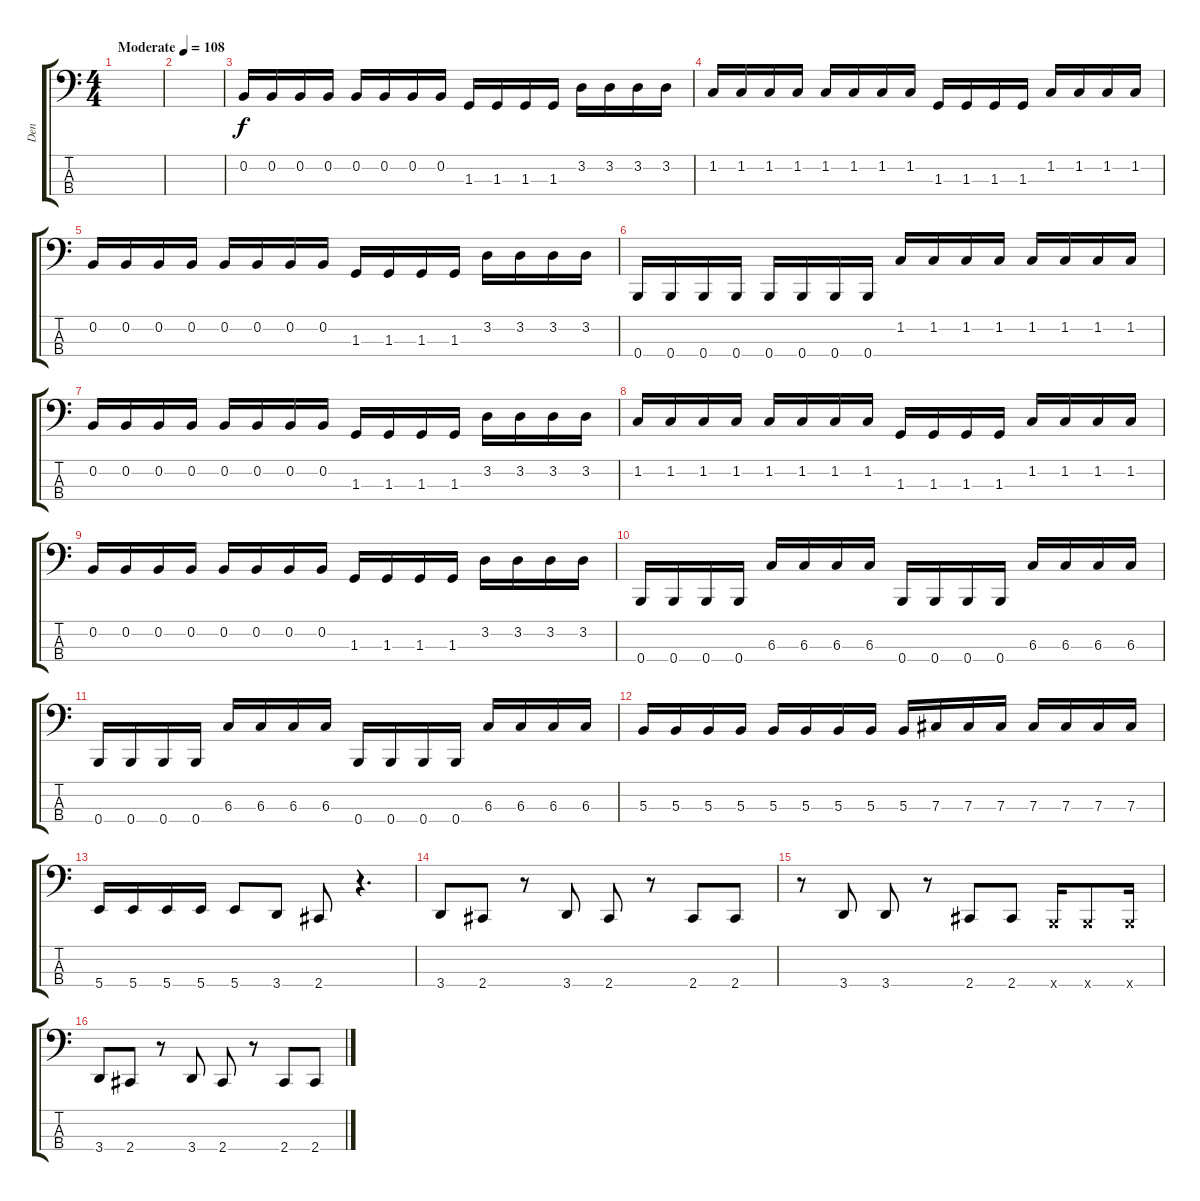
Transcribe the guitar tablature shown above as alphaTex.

\track ("Den" "Den") {instrument electricbasspick}
\staff {score tabs}
\tuning (E2 B1 Gb1 B0) {hide}
\ts (4 4)
\tempo (108 "Moderate")
\clef f4
\ks c
|
|
0.2.16 0.2.16 0.2.16 0.2.16 0.2.16 0.2.16 0.2.16 0.2.16 1.3.16 1.3.16 1.3.16 1.3.16 3.2.16 3.2.16 3.2.16 3.2.16 |
1.2.16 1.2.16 1.2.16 1.2.16 1.2.16 1.2.16 1.2.16 1.2.16 1.3.16 1.3.16 1.3.16 1.3.16 1.2.16 1.2.16 1.2.16 1.2.16 |
0.2.16 0.2.16 0.2.16 0.2.16 0.2.16 0.2.16 0.2.16 0.2.16 1.3.16 1.3.16 1.3.16 1.3.16 3.2.16 3.2.16 3.2.16 3.2.16 |
0.4.16 0.4.16 0.4.16 0.4.16 0.4.16 0.4.16 0.4.16 0.4.16 1.2.16 1.2.16 1.2.16 1.2.16 1.2.16 1.2.16 1.2.16 1.2.16 |
0.2.16 0.2.16 0.2.16 0.2.16 0.2.16 0.2.16 0.2.16 0.2.16 1.3.16 1.3.16 1.3.16 1.3.16 3.2.16 3.2.16 3.2.16 3.2.16 |
1.2.16 1.2.16 1.2.16 1.2.16 1.2.16 1.2.16 1.2.16 1.2.16 1.3.16 1.3.16 1.3.16 1.3.16 1.2.16 1.2.16 1.2.16 1.2.16 |
0.2.16 0.2.16 0.2.16 0.2.16 0.2.16 0.2.16 0.2.16 0.2.16 1.3.16 1.3.16 1.3.16 1.3.16 3.2.16 3.2.16 3.2.16 3.2.16 |
0.4.16 0.4.16 0.4.16 0.4.16 6.3.16 6.3.16 6.3.16 6.3.16 0.4.16 0.4.16 0.4.16 0.4.16 6.3.16 6.3.16 6.3.16 6.3.16 |
0.4.16 0.4.16 0.4.16 0.4.16 6.3.16 6.3.16 6.3.16 6.3.16 0.4.16 0.4.16 0.4.16 0.4.16 6.3.16 6.3.16 6.3.16 6.3.16 |
5.3.16 5.3.16 5.3.16 5.3.16 5.3.16 5.3.16 5.3.16 5.3.16 5.3.16 7.3.16 7.3.16 7.3.16 7.3.16 7.3.16 7.3.16 7.3.16 |
5.4.16 5.4.16 5.4.16 5.4.16 5.4.8 3.4.8 2.4.8 r.4{d} |
3.4.8 2.4.8 r.8 3.4.8 2.4.8 r.8 2.4.8 2.4.8 |
r.8 3.4.8 3.4.8 r.8 2.4.8 2.4.8 0.4{x}.16 0.4{x}.8 0.4{x}.16 |
3.4.8 2.4.8 r.8 3.4.8 2.4.8 r.8 2.4.8 2.4.8
